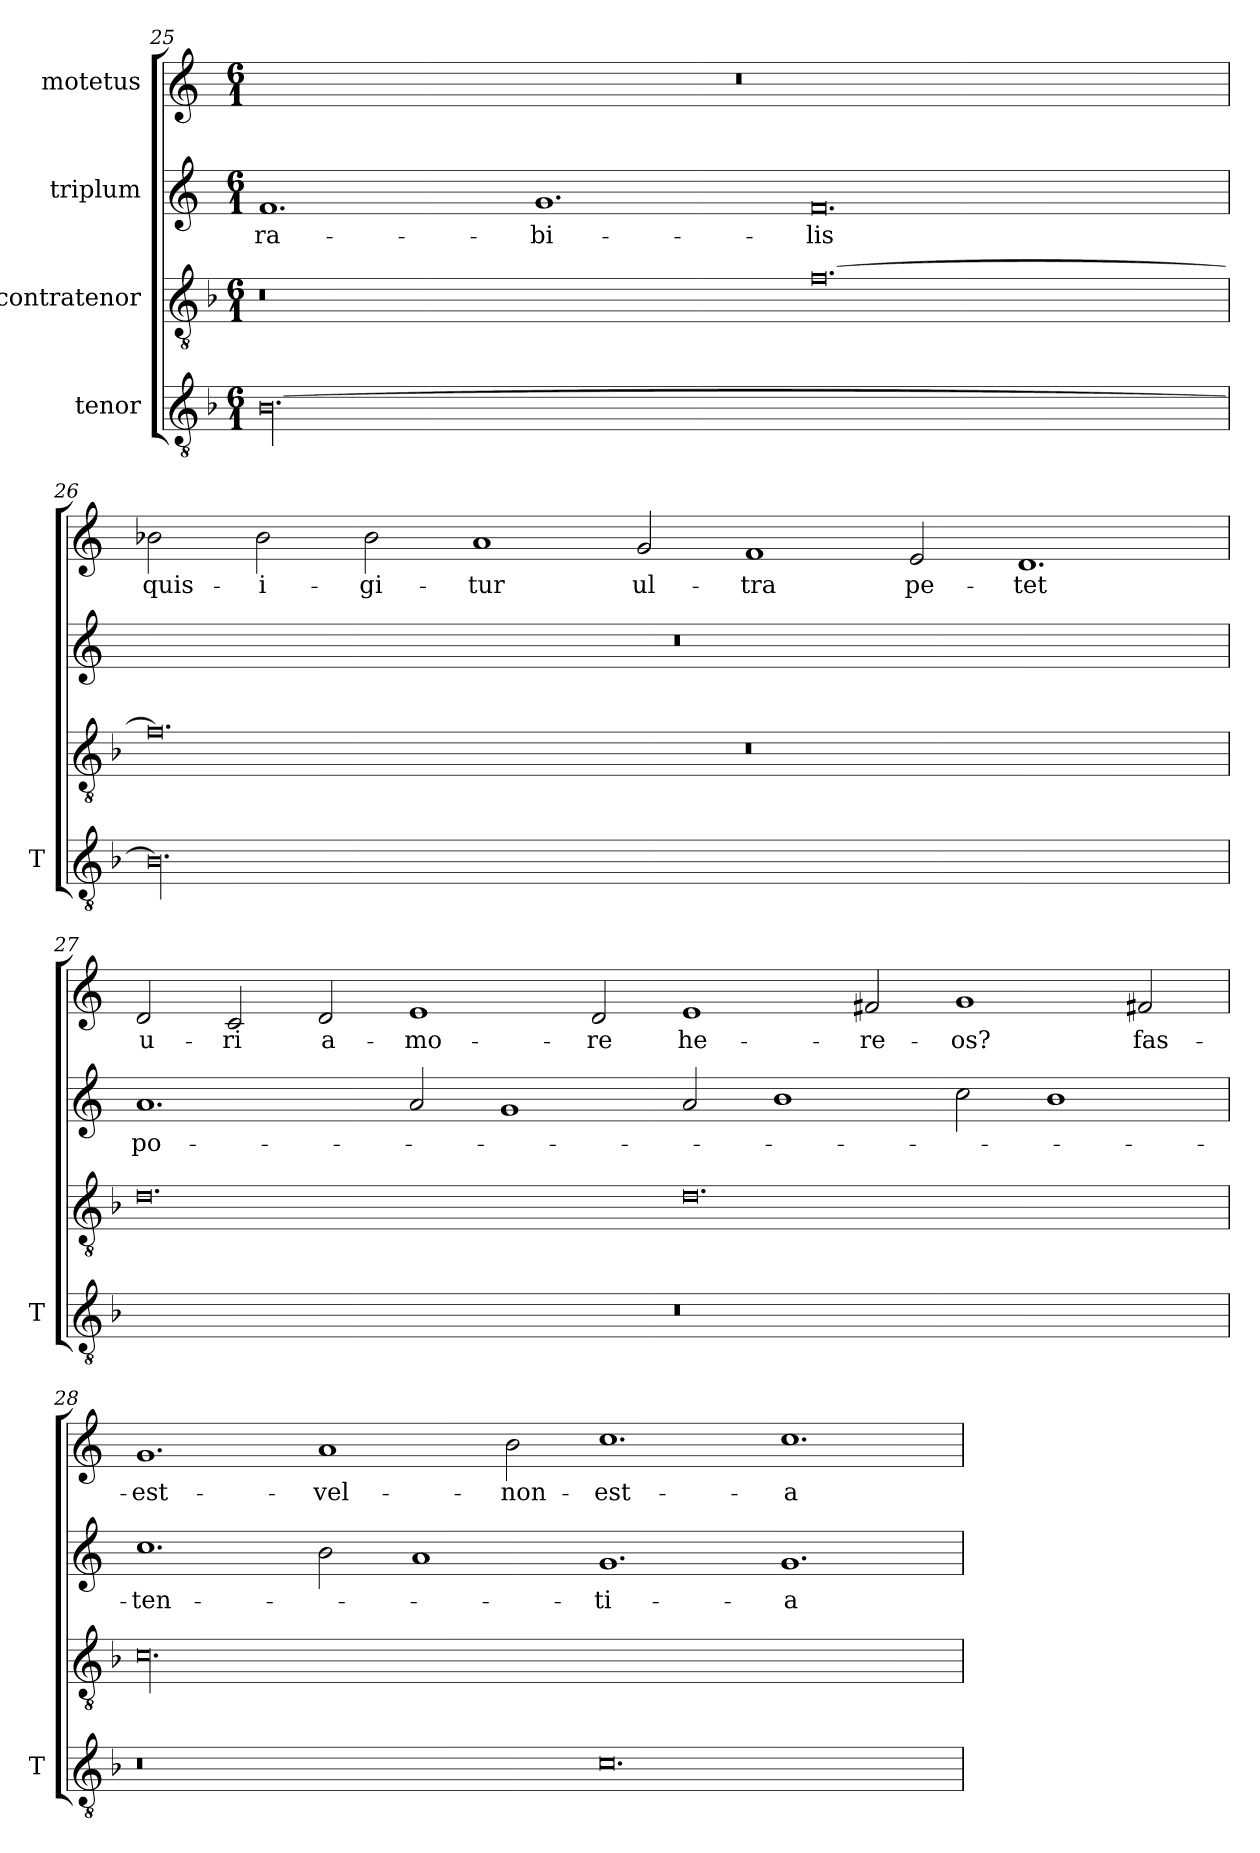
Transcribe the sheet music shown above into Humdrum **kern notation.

**kern	**kern	**kern	**text	**kern	**text
*part4	*part3	*part2	*part2	*part1	*part1
*staff4	*staff3	*staff2	*staff2	*staff1	*staff1
*I"tenor	*I"contratenor	*I"triplum	*	*I"motetus	*
*I'T	*	*	*	*	*
!!LO:PB:g=z
*clefGv2	*clefGv2	*clefG2	*	*clefG2	*
*k[b-]	*k[b-]	*k[]	*	*k[]	*
*F:	*F:	*C:	*	*C:	*
*M6/1	*M6/1	*M6/1	*	*M6/1	*
=25	=25	=25	=25	=25	=25
[00.B-\	0.r	1.f/	-ra-	00.r	.
.	.	1.g/	-bi-	.	.
.	[0.f\	0.f/	-lis	.	.
=26	=26	=26	=26	=26	=26
00.B-\]	0.f\]	00.r	.	2b-X\	quis-
.	.	.	.	2b-\	i-
.	.	.	.	2b-\	-gi-
.	.	.	.	1a/	-tur
.	.	.	.	2g/	ul-
.	0.r	.	.	1f/	-tra
.	.	.	.	2e/	pe-
.	.	.	.	1.d/	-tet
=27	=27	=27	=27	=27	=27
00.r	0.d\	1.a/	po-	2d/	u-
.	.	.	.	2c/	-ri
.	.	.	.	2d/	a-
.	.	2a/	.	1e/	-mo-
.	.	1g/	.	.	.
.	.	.	.	2d/	-re
.	0.d\	2a/	.	1e/	he-
.	.	1b\	.	.	.
.	.	.	.	2f#X/	-re-
.	.	2cc\	.	1g/	-os?
.	.	1b\	.	.	.
.	.	.	.	2f#X/	fas-
=28	=28	=28	=28	=28	=28
0.r	00.c\	1.cc\	-ten-	1.g/	est-
.	.	2b\	.	1a/	vel-
.	.	1a/	.	.	.
.	.	.	.	2b\	non-
0.c\	.	1.g/	-ti-	1.cc\	est-
.	.	1.g/	-a	1.cc\	a-
=	=	=	=	=	=
*-	*-	*-	*-	*-	*-
